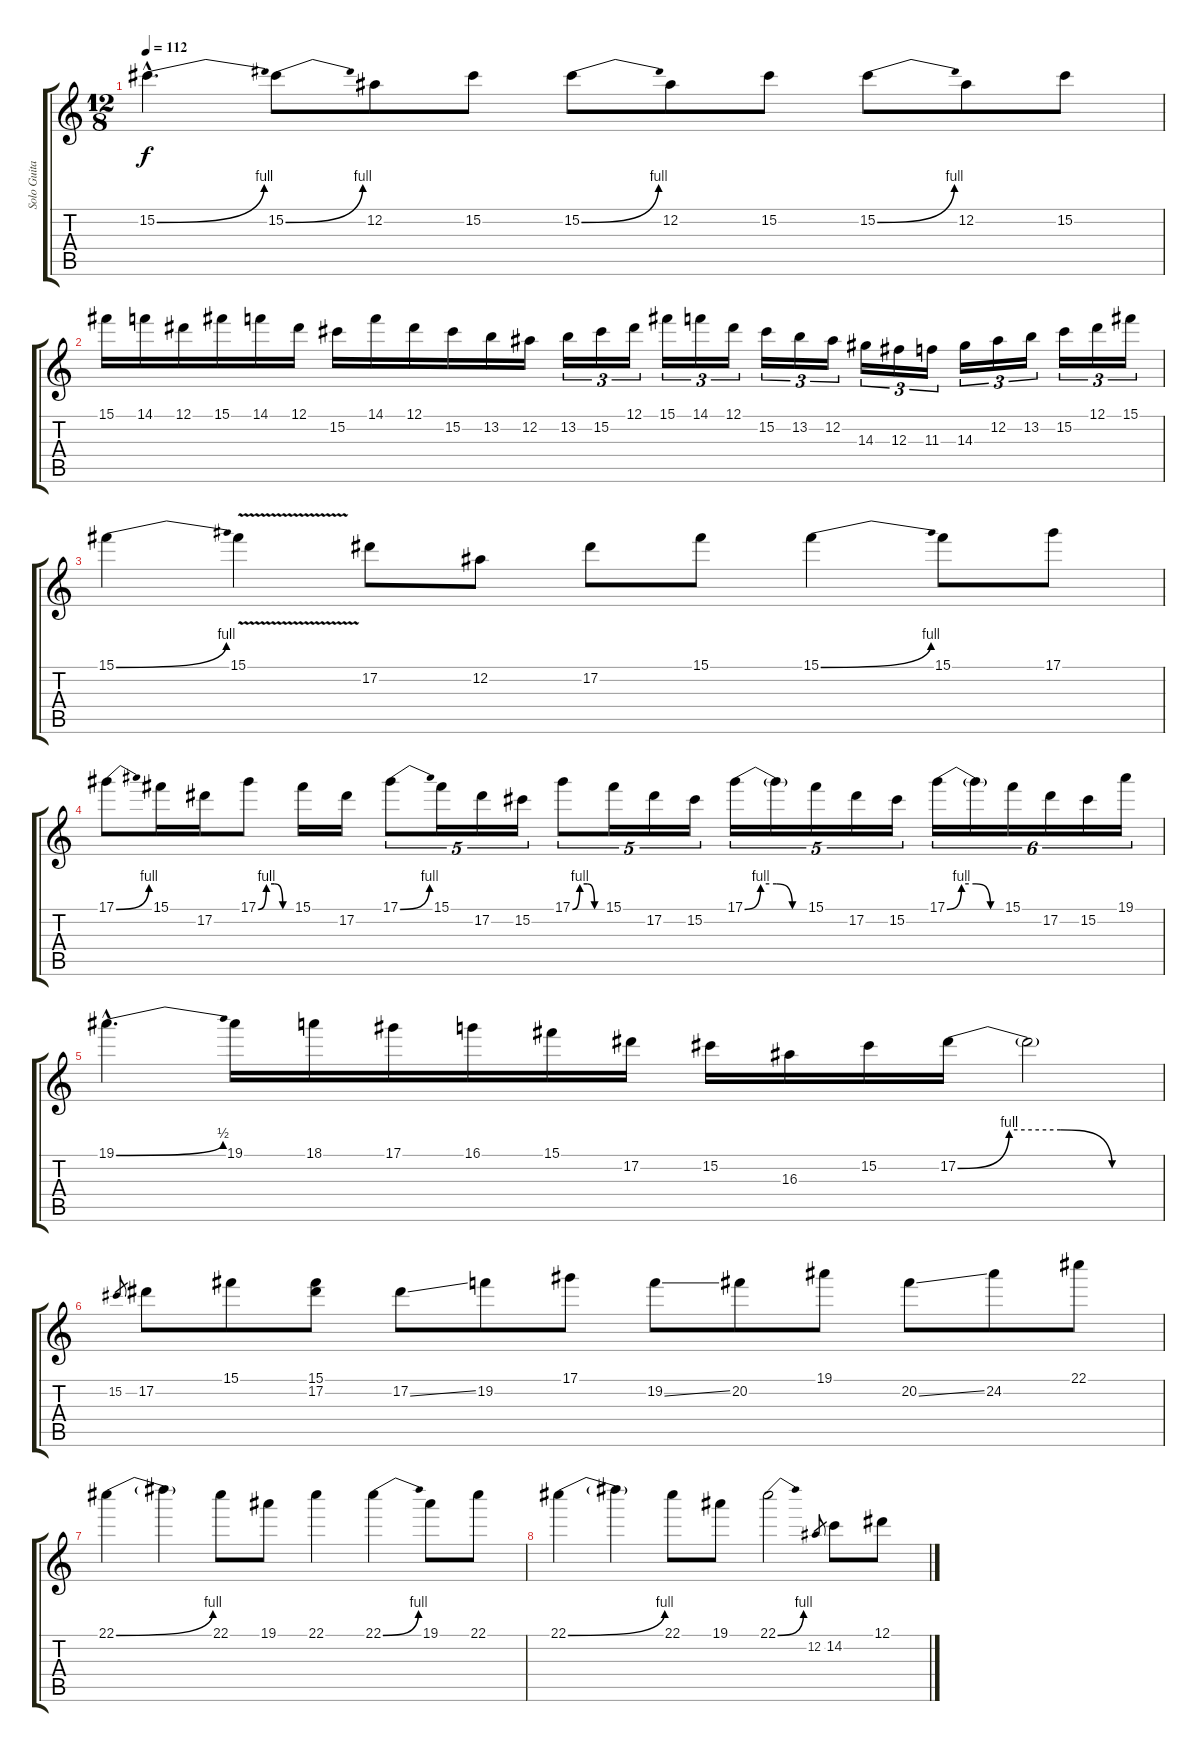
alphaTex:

\track ("Solo Guitar " "Solo Guita") {instrument distortionguitar}
\staff {score tabs}
\tuning (Eb4 Bb3 Gb3 Db3 Ab2 Eb2) {hide}
\ts (12 8)
\tempo 112
\clef g2
\ks c
15.2{be (bend 0 0 60 4) hac}.4{d dy f} 15.2{be (bend 0 0 60 4)}.8 12.2.8 15.2.8 15.2{be (bend 0 0 60 4)}.8 12.2.8 15.2.8 15.2{be (bend 0 0 60 4)}.8 12.2.8 15.2.8 |
15.1.16 14.1.16 12.1.16 15.1.16 14.1.16 12.1.16 15.2.16 14.1.16 12.1.16 15.2.16 13.2.16 12.2.16 13.2.16{tu (3 2)} 15.2.16{tu (3 2)} 12.1.16{tu (3 2)} 15.1.16{tu (3 2)} 14.1.16{tu (3 2)} 12.1.16{tu (3 2)} 15.2.16{tu (3 2)} 13.2.16{tu (3 2)} 12.2.16{tu (3 2)} 14.3.16{tu (3 2)} 12.3.16{tu (3 2)} 11.3.16{tu (3 2)} 14.3.16{tu (3 2)} 12.2.16{tu (3 2)} 13.2.16{tu (3 2)} 15.2.16{tu (3 2)} 12.1.16{tu (3 2)} 15.1.16{tu (3 2)} |
15.1{be (bend 0 0 60 4)}.4 15.1{v}.4 17.2.8 12.2.8 17.2.8 15.1.8 15.1{be (bend 0 0 60 4)}.4 15.1.8 17.1.8 |
17.1{be (bend 0 0 60 4)}.8 15.1.16 17.2.16 17.1{be (custom 0 0 15 4 30 4 45 0 60 0)}.8 15.1.16 17.2.16 17.1{be (bend 0 0 60 4)}.8{tu (5 4)} 15.1.16{tu (5 4)} 17.2.16{tu (5 4)} 15.2.16{tu (5 4)} 17.1{be (custom 0 0 15 4 30 4 45 0 60 0)}.8{tu (5 4)} 15.1.16{tu (5 4)} 17.2.16{tu (5 4)} 15.2.16{tu (5 4)} 17.1{be (custom 0 0 15 4 30 4 45 0 60 0)}.16{tu (5 4)} 17.1{t}.16{tu (5 4)} 15.1.16{tu (5 4)} 17.2.16{tu (5 4)} 15.2.16{tu (5 4)} 17.1{be (custom 0 0 15 4 30 4 45 0 60 0)}.16{tu (6 4)} 17.1{t}.16{tu (6 4)} 15.1.16{tu (6 4)} 17.2.16{tu (6 4)} 15.2.16{tu (6 4)} 19.1.16{tu (6 4)} |
19.1{be (bend 0 0 60 2) hac}.4{d} 19.1.16 18.1.16 17.1.16 16.1.16 15.1.16 17.2.16 15.2.16 16.3.16 15.2.16 17.2{be (custom 0 0 15 4 30 4 45 0 60 0)}.16 17.2{t}.2 |
15.2.8{gr} 17.2.8 15.1.8 (15.1 17.2).8 17.2{ss}.8 19.2.8 17.1.8 19.2{ss}.8 20.2.8 19.1.8 20.2{ss}.8 24.2.8 22.1.8 |
22.1{be (bend 0 0 60 4)}.4 22.1{t}.4 22.1.8 19.1.8 22.1.4 22.1{be (bend 0 0 60 4)}.4 19.1.8 22.1.8 |
22.1{be (bend 0 0 60 4)}.4 22.1{t}.4 22.1.8 19.1.8 22.1{be (bend 0 0 60 4)}.2 12.2.8{gr} 14.2.8 12.1.8
